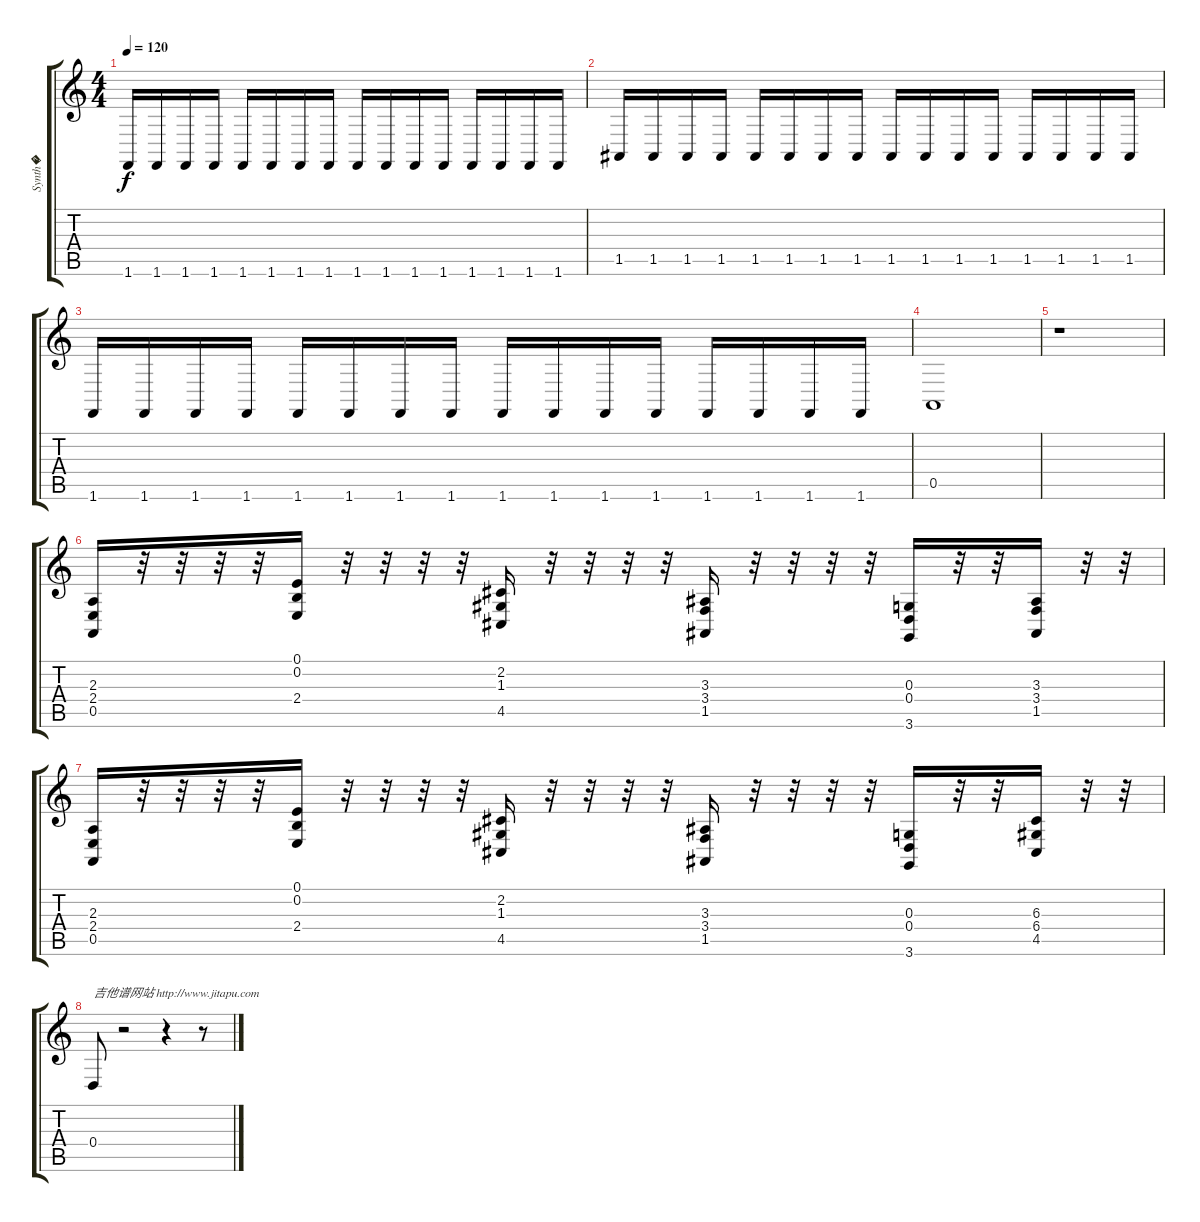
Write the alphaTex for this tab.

\track ("Synth�" "Synth�") {instrument synthbrass1}
\staff {score tabs}
\tuning (E4 B3 G3 D3 A2 E2) {hide}
\ts (4 4)
\tempo 120
\clef g2
\ks c
1.6.16{dy f} 1.6.16 1.6.16 1.6.16 1.6.16 1.6.16 1.6.16 1.6.16 1.6.16 1.6.16 1.6.16 1.6.16 1.6.16 1.6.16 1.6.16 1.6.16 |
1.5.16 1.5.16 1.5.16 1.5.16 1.5.16 1.5.16 1.5.16 1.5.16 1.5.16 1.5.16 1.5.16 1.5.16 1.5.16 1.5.16 1.5.16 1.5.16 |
1.6.16 1.6.16 1.6.16 1.6.16 1.6.16 1.6.16 1.6.16 1.6.16 1.6.16 1.6.16 1.6.16 1.6.16 1.6.16 1.6.16 1.6.16 1.6.16 |
0.5.1 |
r.1 |
(2.3 2.4 0.5).16 r.32 r.32 r.32 r.32 (0.1 0.2 2.4).16 r.32 r.32 r.32 r.32 (2.2 1.3 4.5).16 r.32 r.32 r.32 r.32 (3.3 3.4 1.5).16 r.32 r.32 r.32 r.32 (0.3 0.4 3.6).16 r.32 r.32 (3.3 3.4 1.5).16 r.32 r.32 |
(2.3 2.4 0.5).16 r.32 r.32 r.32 r.32 (0.1 0.2 2.4).16 r.32 r.32 r.32 r.32 (2.2 1.3 4.5).16 r.32 r.32 r.32 r.32 (3.3 3.4 1.5).16 r.32 r.32 r.32 r.32 (0.3 0.4 3.6).16 r.32 r.32 (6.3 6.4 4.5).16 r.32 r.32 |
0.4.8{txt "吉他谱网站 http://www.jitapu.com"} r.2 r.4 r.8
